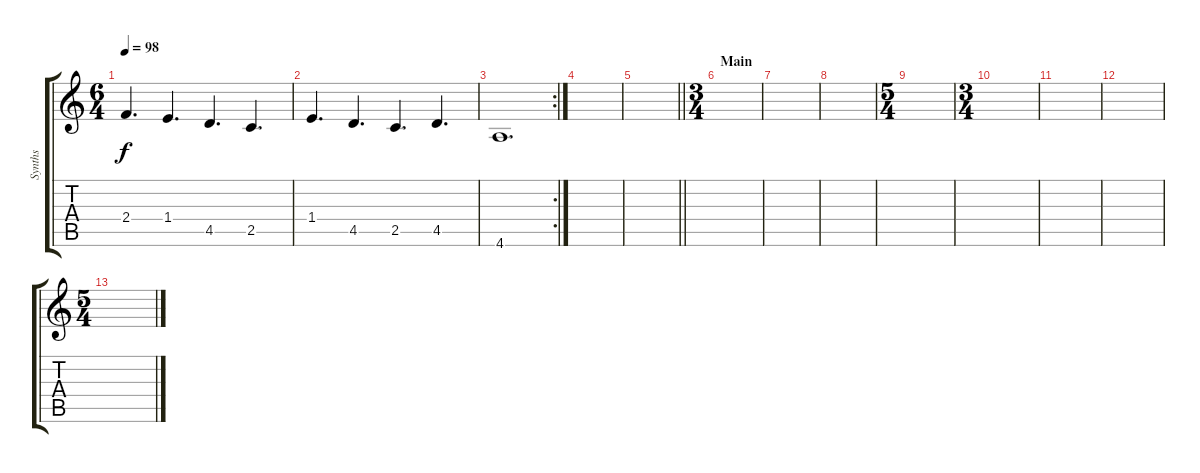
\track ("Synths" "Synths") {instrument tremolostrings}
\staff {score tabs}
\tuning (F5 C5 Ab4 Eb4 Bb3 F3) {hide}
\ts (6 4)
\tempo 98
\clef g2
\ks c
2.4.4{d dy f} 1.4.4{d} 4.5.4{d} 2.5.4{d} |
1.4.4{d} 4.5.4{d} 2.5.4{d} 4.5.4{d} |
\rc 2
4.6.1{d} |
|
\barLineRight lightlight
|
\ts (3 4)
\section ("" "Main")
|
|
|
\ts (5 4)
|
\ts (3 4)
|
|
|
\ts (5 4)
